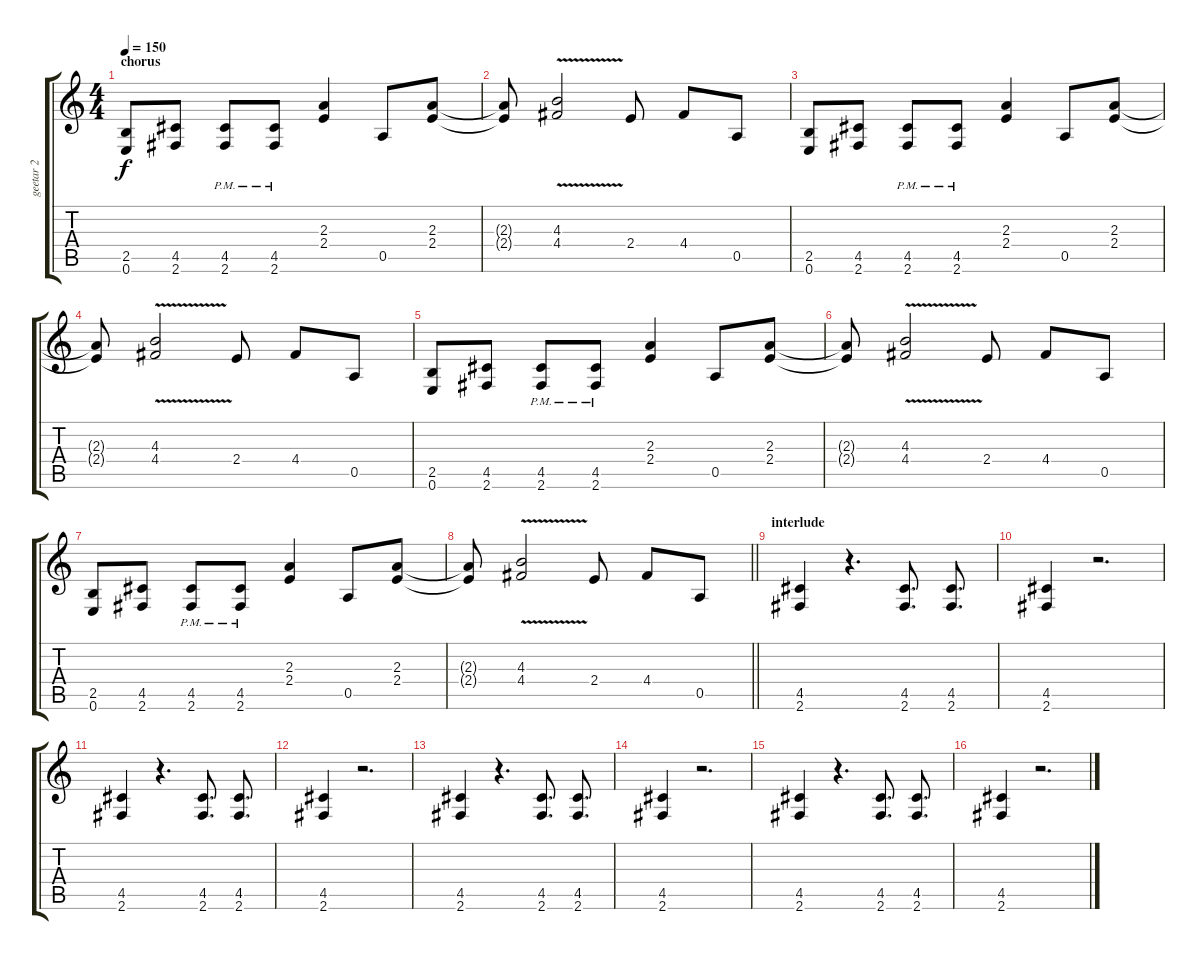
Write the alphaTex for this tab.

\track ("geetar 2" "geetar 2") {instrument distortionguitar}
\staff {score tabs}
\tuning (E4 B3 G3 D3 A2 E2) {hide}
\ts (4 4)
\section ("" "chorus")
\tempo 150
\clef g2
\ks c
(2.5 0.6).8{dy f} (4.5 2.6).8 (4.5{pm} 2.6{pm}).8 (4.5{pm} 2.6{pm}).8 (2.3 2.4).4 0.5.8 (2.3 2.4).8 |
(2.3{t} 2.4{t}).8 (4.3{v} 4.4{v}).2 2.4.8 4.4.8 0.5.8 |
(2.5 0.6).8 (4.5 2.6).8 (4.5{pm} 2.6{pm}).8 (4.5{pm} 2.6{pm}).8 (2.3 2.4).4 0.5.8 (2.3 2.4).8 |
(2.3{t} 2.4{t}).8 (4.3{v} 4.4{v}).2 2.4.8 4.4.8 0.5.8 |
(2.5 0.6).8 (4.5 2.6).8 (4.5{pm} 2.6{pm}).8 (4.5{pm} 2.6{pm}).8 (2.3 2.4).4 0.5.8 (2.3 2.4).8 |
(2.3{t} 2.4{t}).8 (4.3{v} 4.4{v}).2 2.4.8 4.4.8 0.5.8 |
(2.5 0.6).8 (4.5 2.6).8 (4.5{pm} 2.6{pm}).8 (4.5{pm} 2.6{pm}).8 (2.3 2.4).4 0.5.8 (2.3 2.4).8 |
\barLineRight lightlight
(2.3{t} 2.4{t}).8 (4.3{v} 4.4{v}).2 2.4.8 4.4.8 0.5.8 |
\section ("" "interlude")
(4.5 2.6).4 r.4{d} (4.5 2.6).8{d} (4.5 2.6).8{d} |
(4.5 2.6).4 r.2{d} |
(4.5 2.6).4 r.4{d} (4.5 2.6).8{d} (4.5 2.6).8{d} |
(4.5 2.6).4 r.2{d} |
(4.5 2.6).4 r.4{d} (4.5 2.6).8{d} (4.5 2.6).8{d} |
(4.5 2.6).4 r.2{d} |
(4.5 2.6).4 r.4{d} (4.5 2.6).8{d} (4.5 2.6).8{d} |
(4.5 2.6).4 r.2{d}
